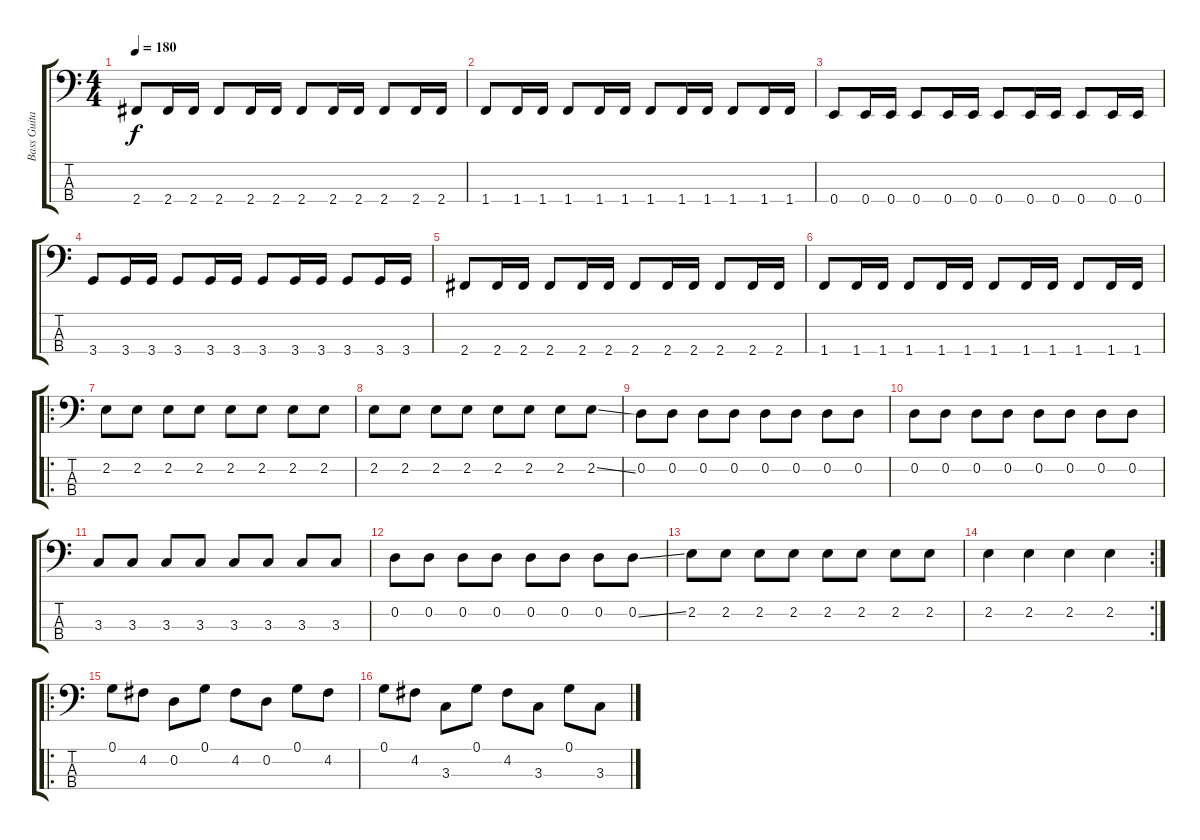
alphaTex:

\track ("Bass Guitar" "Bass Guita") {instrument electricbasspick}
\staff {score tabs}
\tuning (G2 D2 A1 E1) {hide}
\ts (4 4)
\tempo 180
\clef f4
\ks c
2.4.8{dy f} 2.4.16 2.4.16 2.4.8 2.4.16 2.4.16 2.4.8 2.4.16 2.4.16 2.4.8 2.4.16 2.4.16 |
1.4.8 1.4.16 1.4.16 1.4.8 1.4.16 1.4.16 1.4.8 1.4.16 1.4.16 1.4.8 1.4.16 1.4.16 |
0.4.8 0.4.16 0.4.16 0.4.8 0.4.16 0.4.16 0.4.8 0.4.16 0.4.16 0.4.8 0.4.16 0.4.16 |
3.4.8 3.4.16 3.4.16 3.4.8 3.4.16 3.4.16 3.4.8 3.4.16 3.4.16 3.4.8 3.4.16 3.4.16 |
2.4.8 2.4.16 2.4.16 2.4.8 2.4.16 2.4.16 2.4.8 2.4.16 2.4.16 2.4.8 2.4.16 2.4.16 |
1.4.8 1.4.16 1.4.16 1.4.8 1.4.16 1.4.16 1.4.8 1.4.16 1.4.16 1.4.8 1.4.16 1.4.16 |
\ro
2.2.8 2.2.8 2.2.8 2.2.8 2.2.8 2.2.8 2.2.8 2.2.8 |
2.2.8 2.2.8 2.2.8 2.2.8 2.2.8 2.2.8 2.2.8 2.2{ss}.8 |
0.2.8 0.2.8 0.2.8 0.2.8 0.2.8 0.2.8 0.2.8 0.2.8 |
0.2.8 0.2.8 0.2.8 0.2.8 0.2.8 0.2.8 0.2.8 0.2.8 |
3.3.8 3.3.8 3.3.8 3.3.8 3.3.8 3.3.8 3.3.8 3.3.8 |
0.2.8 0.2.8 0.2.8 0.2.8 0.2.8 0.2.8 0.2.8 0.2{ss}.8 |
2.2.8 2.2.8 2.2.8 2.2.8 2.2.8 2.2.8 2.2.8 2.2.8 |
\rc 2
2.2.4 2.2.4 2.2.4 2.2.4 |
\ro
0.1.8 4.2.8 0.2.8 0.1.8 4.2.8 0.2.8 0.1.8 4.2.8 |
0.1.8 4.2.8 3.3.8 0.1.8 4.2.8 3.3.8 0.1.8 3.3.8
